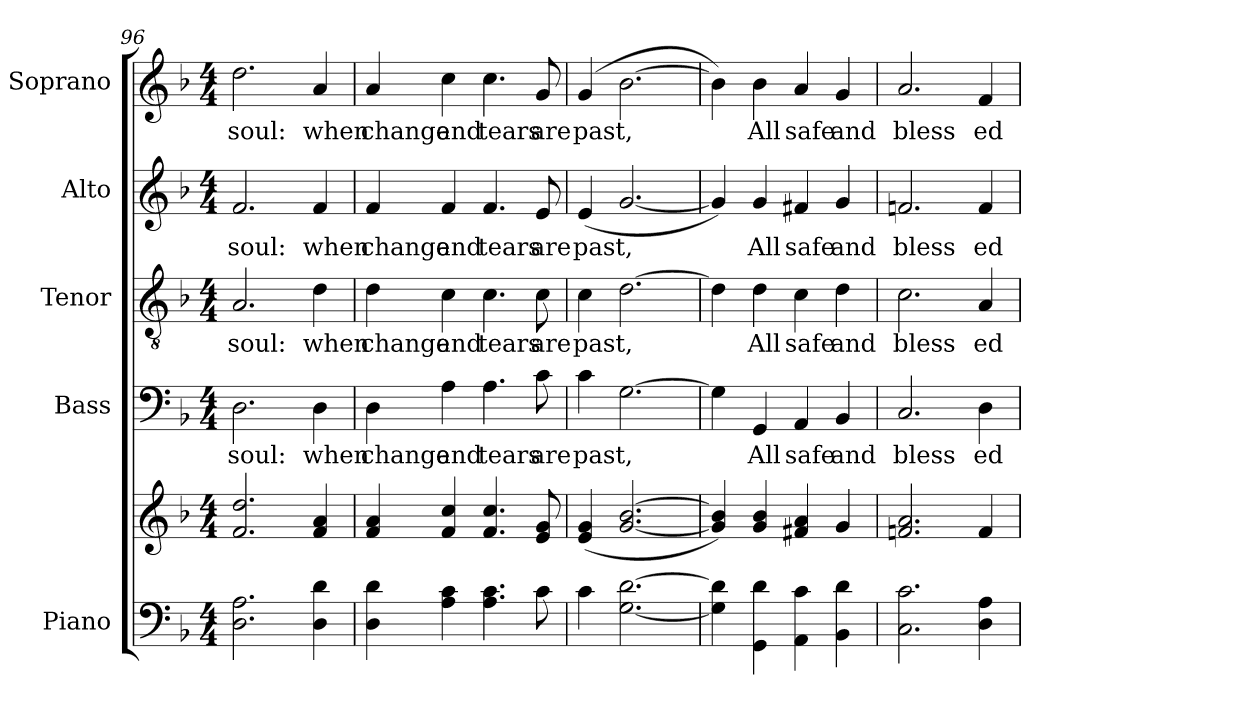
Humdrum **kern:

**kern	**kern	**kern	**text	**kern	**text	**kern	**text	**kern	**text
*part5	*part5	*part4	*part4	*part3	*part3	*part2	*part2	*part1	*part1
*staff6	*staff5	*staff4	*staff4	*staff3	*staff3	*staff2	*staff2	*staff1	*staff1
*I"Piano	*	*I"Bass	*	*I"Tenor	*	*I"Alto	*	*I"Soprano	*
*I'Pno.	*	*I'B.	*	*I'T.	*	*I'A.	*	*I'S.	*
*clefF4	*clefG2	*clefF4	*	*clefGv2	*	*clefG2	*	*clefG2	*
*	*	*	*	*ITrd7c12	*	*	*	*	*
*k[b-]	*k[b-]	*k[b-]	*	*k[b-]	*	*k[b-]	*	*k[b-]	*
*F:	*F:	*F:	*	*F:	*	*F:	*	*F:	*
*M4/4	*M4/4	*M4/4	*	*M4/4	*	*M4/4	*	*M4/4	*
=96	=96	=96	=96	=96	=96	=96	=96	=96	=96
!	!	!	!LO:LY:b:color=#000000	!	!	!	!	!	!
!	!	!	!	!	!LO:LY:b:color=#000000	!	!	!	!
!	!	!	!	!	!	!	!LO:LY:b:color=#000000	!	!
!	!	!	!	!	!	!	!	!	!LO:LY:b:color=#000000
2.Di\ 2.Ai	2.fi/ 2.ddi	2.Di\	soul:	2.AAi/	soul:	2.fi/	soul:	2.ddi\	soul:
!	!	!	!LO:LY:b:color=#000000	!	!	!	!	!	!
!	!	!	!	!	!LO:LY:b:color=#000000	!	!	!	!
!	!	!	!	!	!	!	!LO:LY:b:color=#000000	!	!
!	!	!	!	!	!	!	!	!	!LO:LY:b:color=#000000
4Di\ 4di	4fi/ 4ai	4Di\	when	4Di\	when	4fi/	when	4ai/	when
=97	=97	=97	=97	=97	=97	=97	=97	=97	=97
!	!	!	!LO:LY:b:color=#000000	!	!	!	!	!	!
!	!	!	!	!	!LO:LY:b:color=#000000	!	!	!	!
!	!	!	!	!	!	!	!LO:LY:b:color=#000000	!	!
!	!	!	!	!	!	!	!	!	!LO:LY:b:color=#000000
4Di\ 4di	4fi/ 4ai	4Di\	change	4Di\	change	4fi/	change	4ai/	change
!	!	!	!LO:LY:b:color=#000000	!	!	!	!	!	!
!	!	!	!	!	!LO:LY:b:color=#000000	!	!	!	!
!	!	!	!	!	!	!	!LO:LY:b:color=#000000	!	!
!	!	!	!	!	!	!	!	!	!LO:LY:b:color=#000000
4Ai\ 4ci	4fi/ 4cci	4Ai\	and	4Ci\	and	4fi/	and	4cci\	and
!	!	!	!LO:LY:b:color=#000000	!	!	!	!	!	!
!	!	!	!	!	!LO:LY:b:color=#000000	!	!	!	!
!	!	!	!	!	!	!	!LO:LY:b:color=#000000	!	!
!	!	!	!	!	!	!	!	!	!LO:LY:b:color=#000000
4.Ai\ 4.ci	4.fi/ 4.cci	4.Ai\	tears	4.Ci\	tears	4.fi/	tears	4.cci\	tears
!	!	!	!LO:LY:b:color=#000000	!	!	!	!	!	!
!	!	!	!	!	!LO:LY:b:color=#000000	!	!	!	!
!	!	!	!	!	!	!	!LO:LY:b:color=#000000	!	!
!	!	!	!	!	!	!	!	!	!LO:LY:b:color=#000000
8ci\	8ei/ 8gi	8ci\	are	8Ci\	are	8ei/	are	8gi/	are
=98	=98	=98	=98	=98	=98	=98	=98	=98	=98
!	!	!	!LO:LY:b:color=#000000	!	!	!	!	!	!
!	!	!	!	!	!LO:LY:b:color=#000000	!	!	!	!
!	!	!	!	!	!	!	!LO:LY:b:color=#000000	!	!
!	!	!	!	!	!	!	!	!	!LO:LY:b:color=#000000
4ci\	(4ei/ 4gi	4ci\	past,	4Ci\	past,	(4ei/	past,	(4gi/	past,
[<2.Gi\ [>2.di	[<2.gi/ [>2.b-i	[>2.Gi\	.	[>2.Di\	.	[<2.gi/	.	[>2.b-i\	.
!!LO:LB:g=z
=99	=99	=99	=99	=99	=99	=99	=99	=99	=99
4Gi\] 4di]	4gi/] 4b-i])	4Gi\]	.	4Di\]	.	4gi/])	.	4b-i\])	.
!	!	!	!LO:LY:b:color=#000000	!	!	!	!	!	!
!	!	!	!	!	!LO:LY:b:color=#000000	!	!	!	!
!	!	!	!	!	!	!	!LO:LY:b:color=#000000	!	!
!	!	!	!	!	!	!	!	!	!LO:LY:b:color=#000000
4GGi\ 4di	4gi/ 4b-i	4GGi/	All	4Di\	All	4gi/	All	4b-i\	All
!	!	!	!LO:LY:b:color=#000000	!	!	!	!	!	!
!	!	!	!	!	!LO:LY:b:color=#000000	!	!	!	!
!	!	!	!	!	!	!	!LO:LY:b:color=#000000	!	!
!	!	!	!	!	!	!	!	!	!LO:LY:b:color=#000000
4AAi\ 4ci	4f#Xi/ 4ai	4AAi/	safe	4Ci\	safe	4f#Xi/	safe	4ai/	safe
!	!	!	!LO:LY:b:color=#000000	!	!	!	!	!	!
!	!	!	!	!	!LO:LY:b:color=#000000	!	!	!	!
!	!	!	!	!	!	!	!LO:LY:b:color=#000000	!	!
!	!	!	!	!	!	!	!	!	!LO:LY:b:color=#000000
4BB-i\ 4di	4gi/	4BB-i/	and	4Di\	and	4gi/	and	4gi/	and
=100	=100	=100	=100	=100	=100	=100	=100	=100	=100
!	!	!	!LO:LY:b:color=#000000	!	!	!	!	!	!
!	!	!	!	!	!LO:LY:b:color=#000000	!	!	!	!
!	!	!	!	!	!	!	!LO:LY:b:color=#000000	!	!
!	!	!	!	!	!	!	!	!	!LO:LY:b:color=#000000
2.Ci\ 2.ci	2.fni/ 2.ai	2.Ci/	bless	2.Ci\	bless	2.fni/	bless	2.ai/	bless
!	!	!	!LO:LY:b:color=#000000	!	!	!	!	!	!
!	!	!	!	!	!LO:LY:b:color=#000000	!	!	!	!
!	!	!	!	!	!	!	!LO:LY:b:color=#000000	!	!
!	!	!	!	!	!	!	!	!	!LO:LY:b:color=#000000
4Di\ 4Ai	4fi/	4Di\	ed	4AAi/	ed	4fi/	ed	4fi/	ed
=	=	=	=	=	=	=	=	=	=
*-	*-	*-	*-	*-	*-	*-	*-	*-	*-
